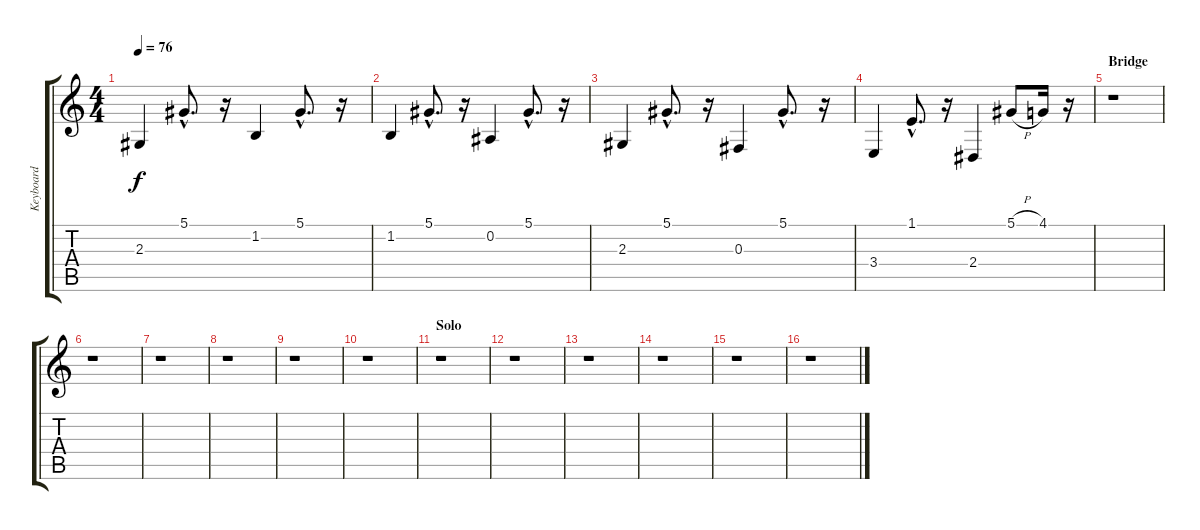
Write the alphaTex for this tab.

\track ("Keyboard" "Keyboard") {instrument rockorgan}
\staff {score tabs}
\tuning (Eb4 Bb3 Gb3 Db3 Ab2 Eb2) {hide}
\ts (4 4)
\tempo 76
\clef g2
\ks c
2.3.4{dy f} 5.1{hac}.8{d} r.16 1.2.4 5.1{hac}.8{d} r.16 |
1.2.4 5.1{hac}.8{d} r.16 0.2.4 5.1{hac}.8{d} r.16 |
2.3.4 5.1{hac}.8{d} r.16 0.3.4 5.1{hac}.8{d} r.16 |
3.4.4 1.1{hac}.8{d} r.16 2.4.4 5.1{h}.8 4.1.16 r.16 |
\section ("" "Bridge")
r.1 |
r.1 |
r.1 |
r.1 |
r.1 |
r.1 |
\section ("" "Solo")
r.1 |
r.1 |
r.1 |
r.1 |
r.1 |
r.1
